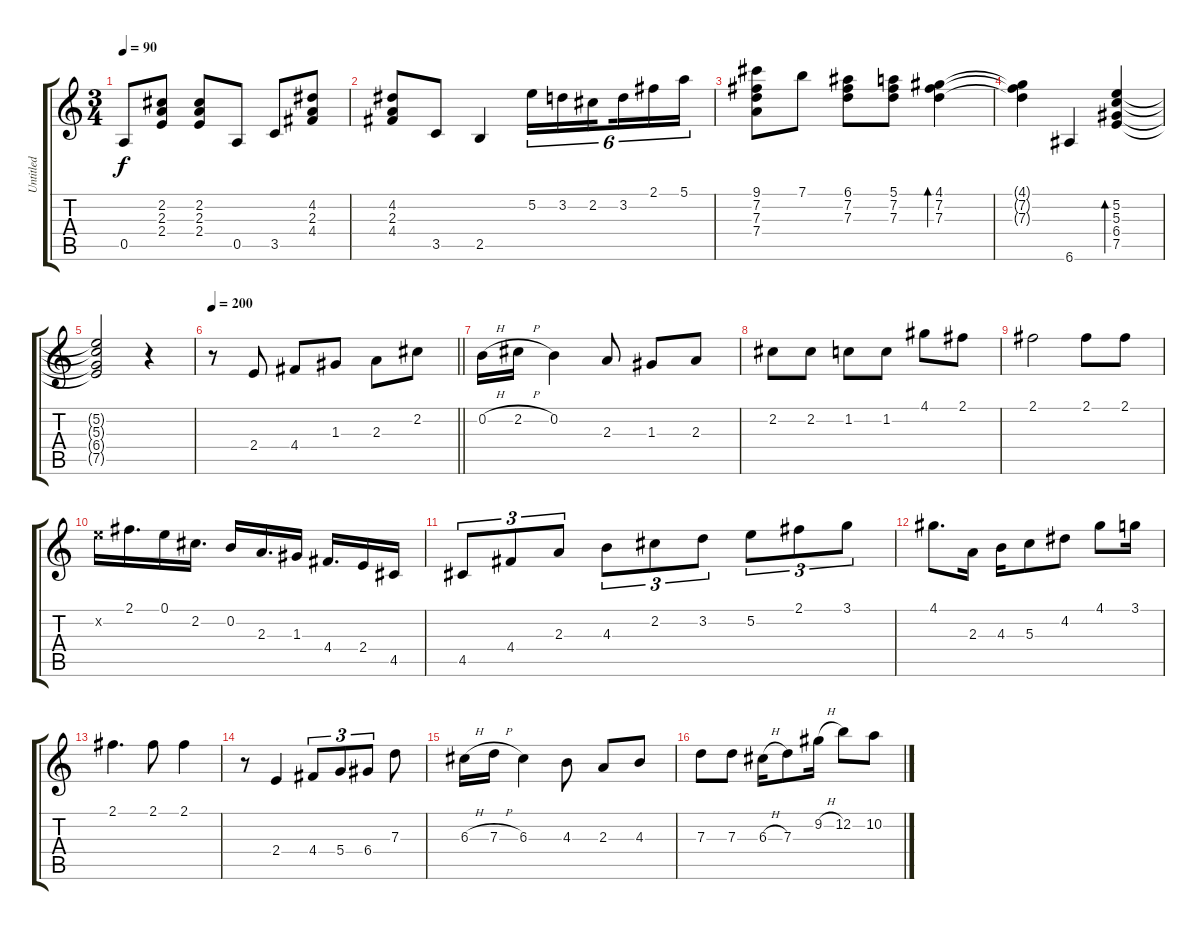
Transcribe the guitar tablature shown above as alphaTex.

\track ("Untitled" "Untitled") {instrument acousticguitarsteel}
\staff {score tabs}
\tuning (E4 B3 G3 D3 A2 E2) {hide}
\ts (3 4)
\tempo 90
\clef g2
\ks c
0.5.8{dy f instrument acousticguitarsteel} (2.2 2.3 2.4).8 (2.2 2.3 2.4).8 0.5.8 3.5.8 (4.2 2.3 4.4).8 |
(4.2 2.3 4.4).8 3.5.8 2.5.4 5.2.16{tu (6 4)} 3.2.16{tu (6 4)} 2.2.16{tu (6 4) beam splitsecondary} 3.2.16{tu (6 4)} 2.1.16{tu (6 4)} 5.1.16{tu (6 4)} |
(9.1 7.2 7.3 7.4).8 7.1.8 (6.1 7.2 7.3).8 (5.1 7.2 7.3).8 (4.1 7.2 7.3).4{bd 30} |
(4.1{t} 7.2{t} 7.3{t}).4 6.6.4 (5.2 5.3 6.4 7.5).4{bd 30} |
(5.2{t} 5.3{t} 6.4{t} 7.5{t}).2 r.4 |
\tempo 200
\barLineRight lightlight
r.8 2.4.8 4.4.8 1.3.8 2.3.8 2.2.8 |
0.2{h}.16 2.2{h}.16 0.2.4 2.3.8 1.3.8 2.3.8 |
2.2.8 2.2.8 1.2.8 1.2.8 4.1.8 2.1.8 |
2.1.2 2.1.8 2.1.8 |
5.2{x}.16 2.1.16{d} 0.1.16 2.2.16{d} 0.2.16 2.3.16{d} 1.3.16 4.4.16{d} 2.4.16 4.5.16 |
4.5.8{tu (3 2)} 4.4.8{tu (3 2)} 2.3.8{tu (3 2)} 4.3.8{tu (3 2)} 2.2.8{tu (3 2)} 3.2.8{tu (3 2)} 5.2.8{tu (3 2)} 2.1.8{tu (3 2)} 3.1.8{tu (3 2)} |
4.1.8{d} 2.3.16 4.3.16 5.3.8 4.2.8 4.1.8 3.1.16 |
2.1.4{d} 2.1.8 2.1.4 |
r.8 2.4.4 4.4.8{tu (3 2)} 5.4.8{tu (3 2)} 6.4.8{tu (3 2)} 7.3.8 |
6.3{h}.16 7.3{h}.16 6.3.4 4.3.8 2.3.8 4.3.8 |
7.3.8 7.3.8 6.3{h}.16 7.3.8 9.2{h}.16 12.2.8 10.2.8
